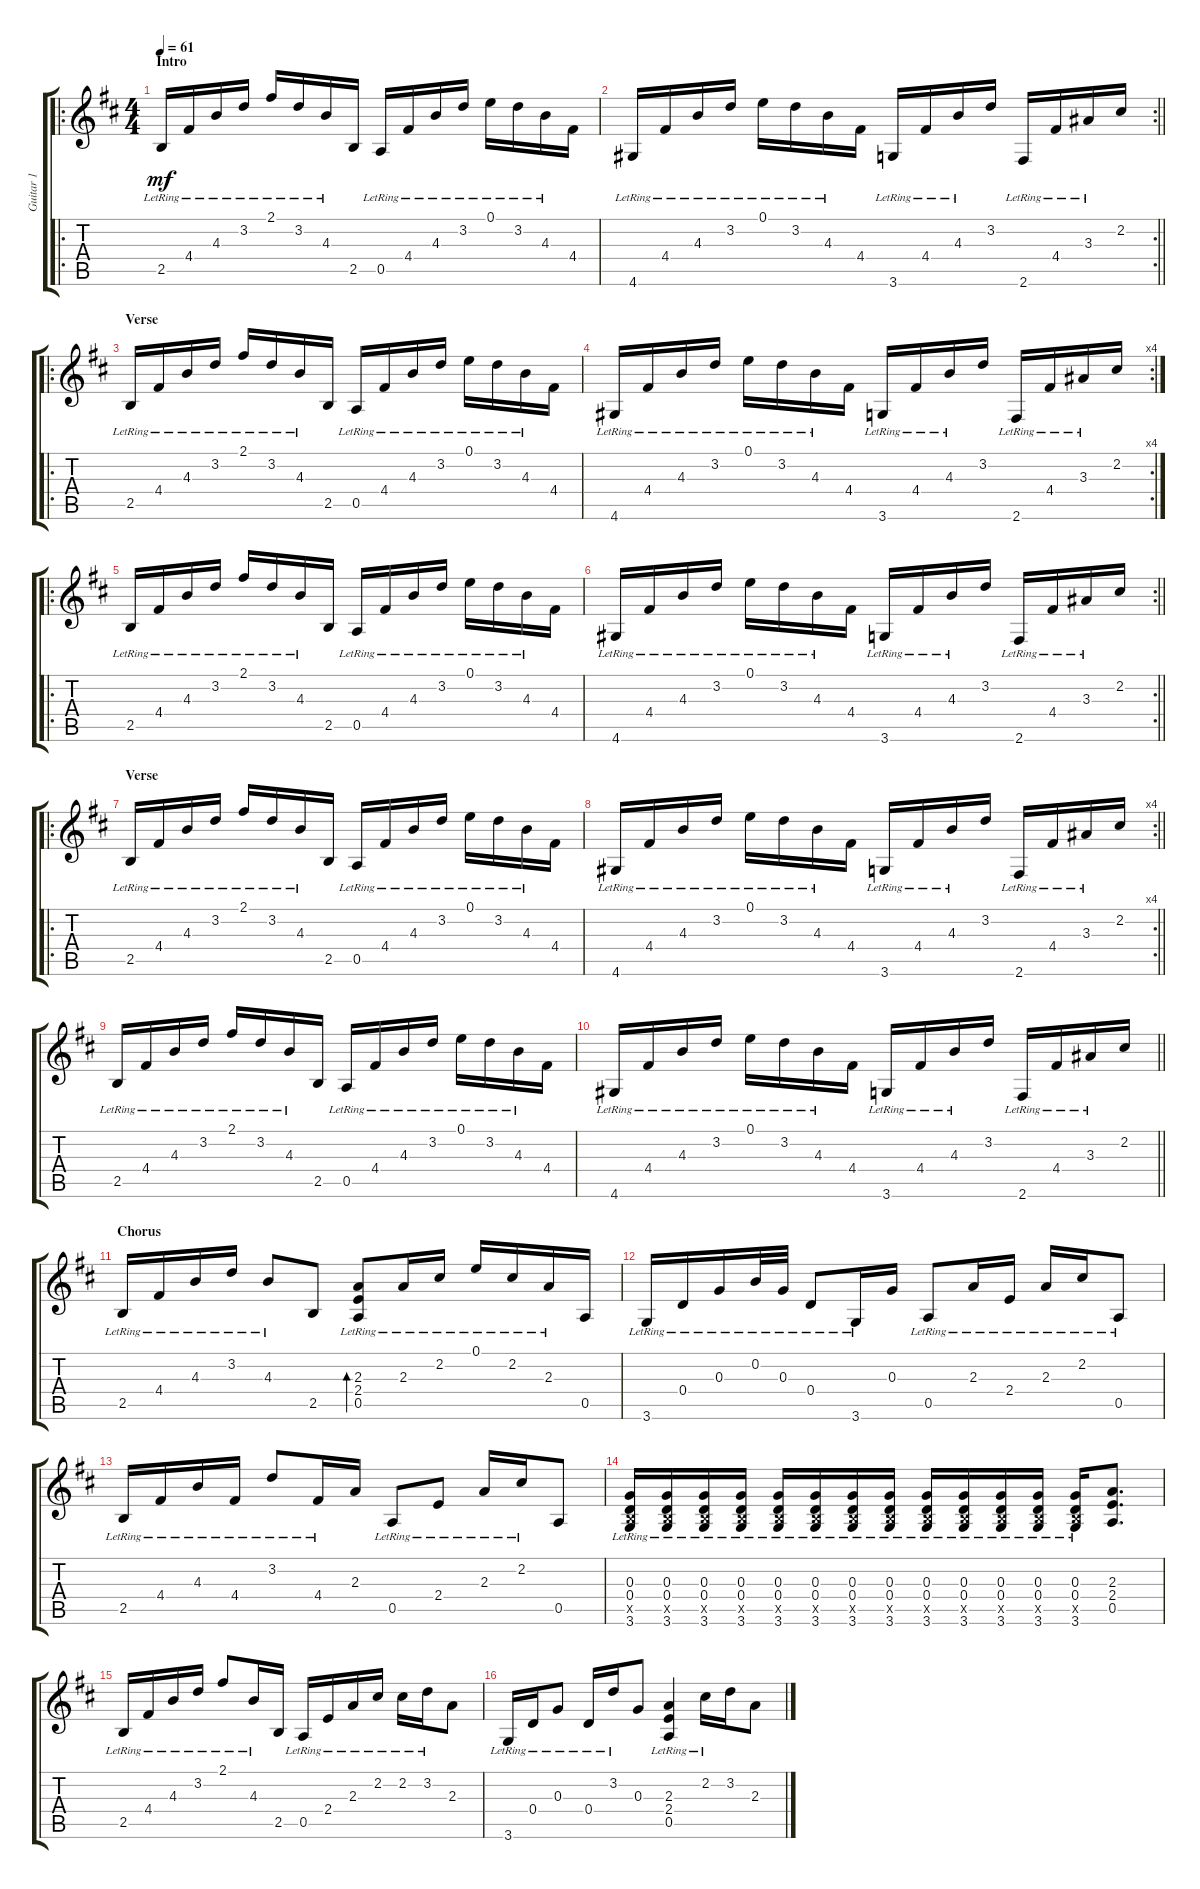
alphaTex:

\track ("Guitar 1" "Guitar 1") {instrument electricguitarclean}
\staff {score tabs}
\tuning (E4 B3 G3 D3 A2 E2) {hide}
\ro
\ts (4 4)
\section ("" "Intro")
\tempo 61
\clef g2
\ks d
2.5{lr}.16{dy mf instrument electricguitarclean} 4.4{lr}.16 4.3{lr}.16 3.2{lr}.16 2.1{lr}.16 3.2{lr}.16 4.3{lr}.16 2.5.16 0.5{lr}.16 4.4{lr}.16 4.3{lr}.16 3.2{lr}.16 0.1{lr}.16 3.2{lr}.16 4.3{lr}.16 4.4.16 |
\rc 2
\barLineRight lightlight
4.6{lr}.16 4.4{lr}.16 4.3{lr}.16 3.2{lr}.16 0.1{lr}.16 3.2{lr}.16 4.3{lr}.16 4.4.16 3.6{lr}.16 4.4{lr}.16 4.3{lr}.16 3.2.16 2.6{lr}.16 4.4{lr}.16 3.3{lr}.16 2.2.16 |
\ro
\section ("" "Verse")
2.5{lr}.16 4.4{lr}.16 4.3{lr}.16 3.2{lr}.16 2.1{lr}.16 3.2{lr}.16 4.3{lr}.16 2.5.16 0.5{lr}.16 4.4{lr}.16 4.3{lr}.16 3.2{lr}.16 0.1{lr}.16 3.2{lr}.16 4.3{lr}.16 4.4.16 |
\rc 4
4.6{lr}.16 4.4{lr}.16 4.3{lr}.16 3.2{lr}.16 0.1{lr}.16 3.2{lr}.16 4.3{lr}.16 4.4.16 3.6{lr}.16 4.4{lr}.16 4.3{lr}.16 3.2.16 2.6{lr}.16 4.4{lr}.16 3.3{lr}.16 2.2.16 |
\ro
2.5{lr}.16 4.4{lr}.16 4.3{lr}.16 3.2{lr}.16 2.1{lr}.16 3.2{lr}.16 4.3{lr}.16 2.5.16 0.5{lr}.16 4.4{lr}.16 4.3{lr}.16 3.2{lr}.16 0.1{lr}.16 3.2{lr}.16 4.3{lr}.16 4.4.16 |
\rc 2
\barLineRight lightlight
4.6{lr}.16 4.4{lr}.16 4.3{lr}.16 3.2{lr}.16 0.1{lr}.16 3.2{lr}.16 4.3{lr}.16 4.4.16 3.6{lr}.16 4.4{lr}.16 4.3{lr}.16 3.2.16 2.6{lr}.16 4.4{lr}.16 3.3{lr}.16 2.2.16 |
\ro
\section ("" "Verse")
2.5{lr}.16 4.4{lr}.16 4.3{lr}.16 3.2{lr}.16 2.1{lr}.16 3.2{lr}.16 4.3{lr}.16 2.5.16 0.5{lr}.16 4.4{lr}.16 4.3{lr}.16 3.2{lr}.16 0.1{lr}.16 3.2{lr}.16 4.3{lr}.16 4.4.16 |
\rc 4
\barLineRight lightlight
4.6{lr}.16 4.4{lr}.16 4.3{lr}.16 3.2{lr}.16 0.1{lr}.16 3.2{lr}.16 4.3{lr}.16 4.4.16 3.6{lr}.16 4.4{lr}.16 4.3{lr}.16 3.2.16 2.6{lr}.16 4.4{lr}.16 3.3{lr}.16 2.2.16 |
2.5{lr}.16 4.4{lr}.16 4.3{lr}.16 3.2{lr}.16 2.1{lr}.16 3.2{lr}.16 4.3{lr}.16 2.5.16 0.5{lr}.16 4.4{lr}.16 4.3{lr}.16 3.2{lr}.16 0.1{lr}.16 3.2{lr}.16 4.3{lr}.16 4.4.16 |
\barLineRight lightlight
4.6{lr}.16 4.4{lr}.16 4.3{lr}.16 3.2{lr}.16 0.1{lr}.16 3.2{lr}.16 4.3{lr}.16 4.4.16 3.6{lr}.16 4.4{lr}.16 4.3{lr}.16 3.2.16 2.6{lr}.16 4.4{lr}.16 3.3{lr}.16 2.2.16 |
\section ("" "Chorus")
2.5{lr}.16 4.4{lr}.16 4.3{lr}.16 3.2{lr}.16 4.3{lr}.8 2.5.8 (2.3{lr} 2.4{lr} 0.5{lr}).8{bd 30} 2.3{lr}.16 2.2{lr}.16 0.1{lr}.16 2.2{lr}.16 2.3{lr}.16 0.5.16 |
3.6{lr}.16 0.4{lr}.16 0.3{lr}.16 0.2{lr}.32 0.3{lr}.32 0.4{lr}.8 3.6{lr}.16 0.3.16 0.5{lr}.8 2.3{lr}.16 2.4{lr}.16 2.3{lr}.16 2.2{lr}.16 0.5{lr}.8 |
2.5{lr}.16 4.4{lr}.16 4.3{lr}.16 4.4{lr}.16 3.2{lr}.8 4.4{lr}.16 2.3.16 0.5{lr}.8 2.4{lr}.8 2.3{lr}.16 2.2{lr}.16 0.5.8 |
(0.3{lr} 0.4{lr} 2.5{x} 3.6{lr}).16 (0.3{lr} 0.4{lr} 2.5{x} 3.6{lr}).16 (0.3{lr} 0.4{lr} 2.5{x} 3.6{lr}).16 (0.3{lr} 0.4{lr} 2.5{x} 3.6{lr}).16 (0.3{lr} 0.4{lr} 2.5{x} 3.6{lr}).16 (0.3{lr} 0.4{lr} 2.5{x} 3.6{lr}).16 (0.3{lr} 0.4{lr} 2.5{x} 3.6{lr}).16 (0.3{lr} 0.4{lr} 2.5{x} 3.6{lr}).16 (0.3{lr} 0.4{lr} 2.5{x} 3.6{lr}).16 (0.3{lr} 0.4{lr} 2.5{x} 3.6{lr}).16 (0.3{lr} 0.4{lr} 2.5{x} 3.6{lr}).16 (0.3{lr} 0.4{lr} 2.5{x} 3.6{lr}).16 (0.3{lr} 0.4{lr} 2.5{x} 3.6{lr}).16 (2.3 2.4 0.5).8{d} |
2.5{lr}.16 4.4{lr}.16 4.3{lr}.16 3.2{lr}.16 2.1{lr}.8 4.3{lr}.16 2.5.16 0.5{lr}.16 2.4{lr}.16 2.3{lr}.16 2.2{lr}.16 2.2{lr}.16 3.2{lr}.16 2.3.8 |
3.6{lr}.16 0.4{lr}.16 0.3{lr}.8 0.4{lr}.16 3.2{lr}.16 0.3.8 (2.3{lr} 2.4{lr} 0.5{lr}).4 2.2{lr}.16 3.2.16 2.3.8
